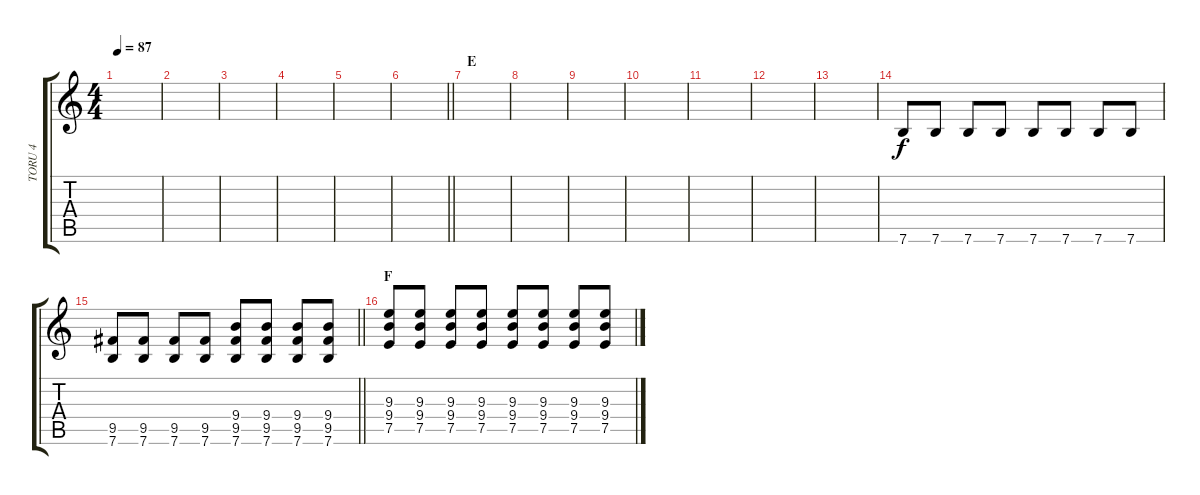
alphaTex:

\track ("TORU 4" "TORU 4") {instrument overdrivenguitar}
\staff {score tabs}
\tuning (E4 B3 G3 D3 A2 E2) {hide}
\ts (4 4)
\tempo 87
\clef g2
\ks c
|
|
|
|
|
\barLineRight lightlight
|
\section ("" "E")
|
|
|
|
|
|
|
7.6.8 7.6.8 7.6.8 7.6.8 7.6.8 7.6.8 7.6.8 7.6.8 |
\barLineRight lightlight
(9.5 7.6).8 (9.5 7.6).8 (9.5 7.6).8 (9.5 7.6).8 (9.4 9.5 7.6).8 (9.4 9.5 7.6).8 (9.4 9.5 7.6).8 (9.4 9.5 7.6).8 |
\section ("" "F")
(9.3 9.4 7.5).8 (9.3 9.4 7.5).8 (9.3 9.4 7.5).8 (9.3 9.4 7.5).8 (9.3 9.4 7.5).8 (9.3 9.4 7.5).8 (9.3 9.4 7.5).8 (9.3 9.4 7.5).8
